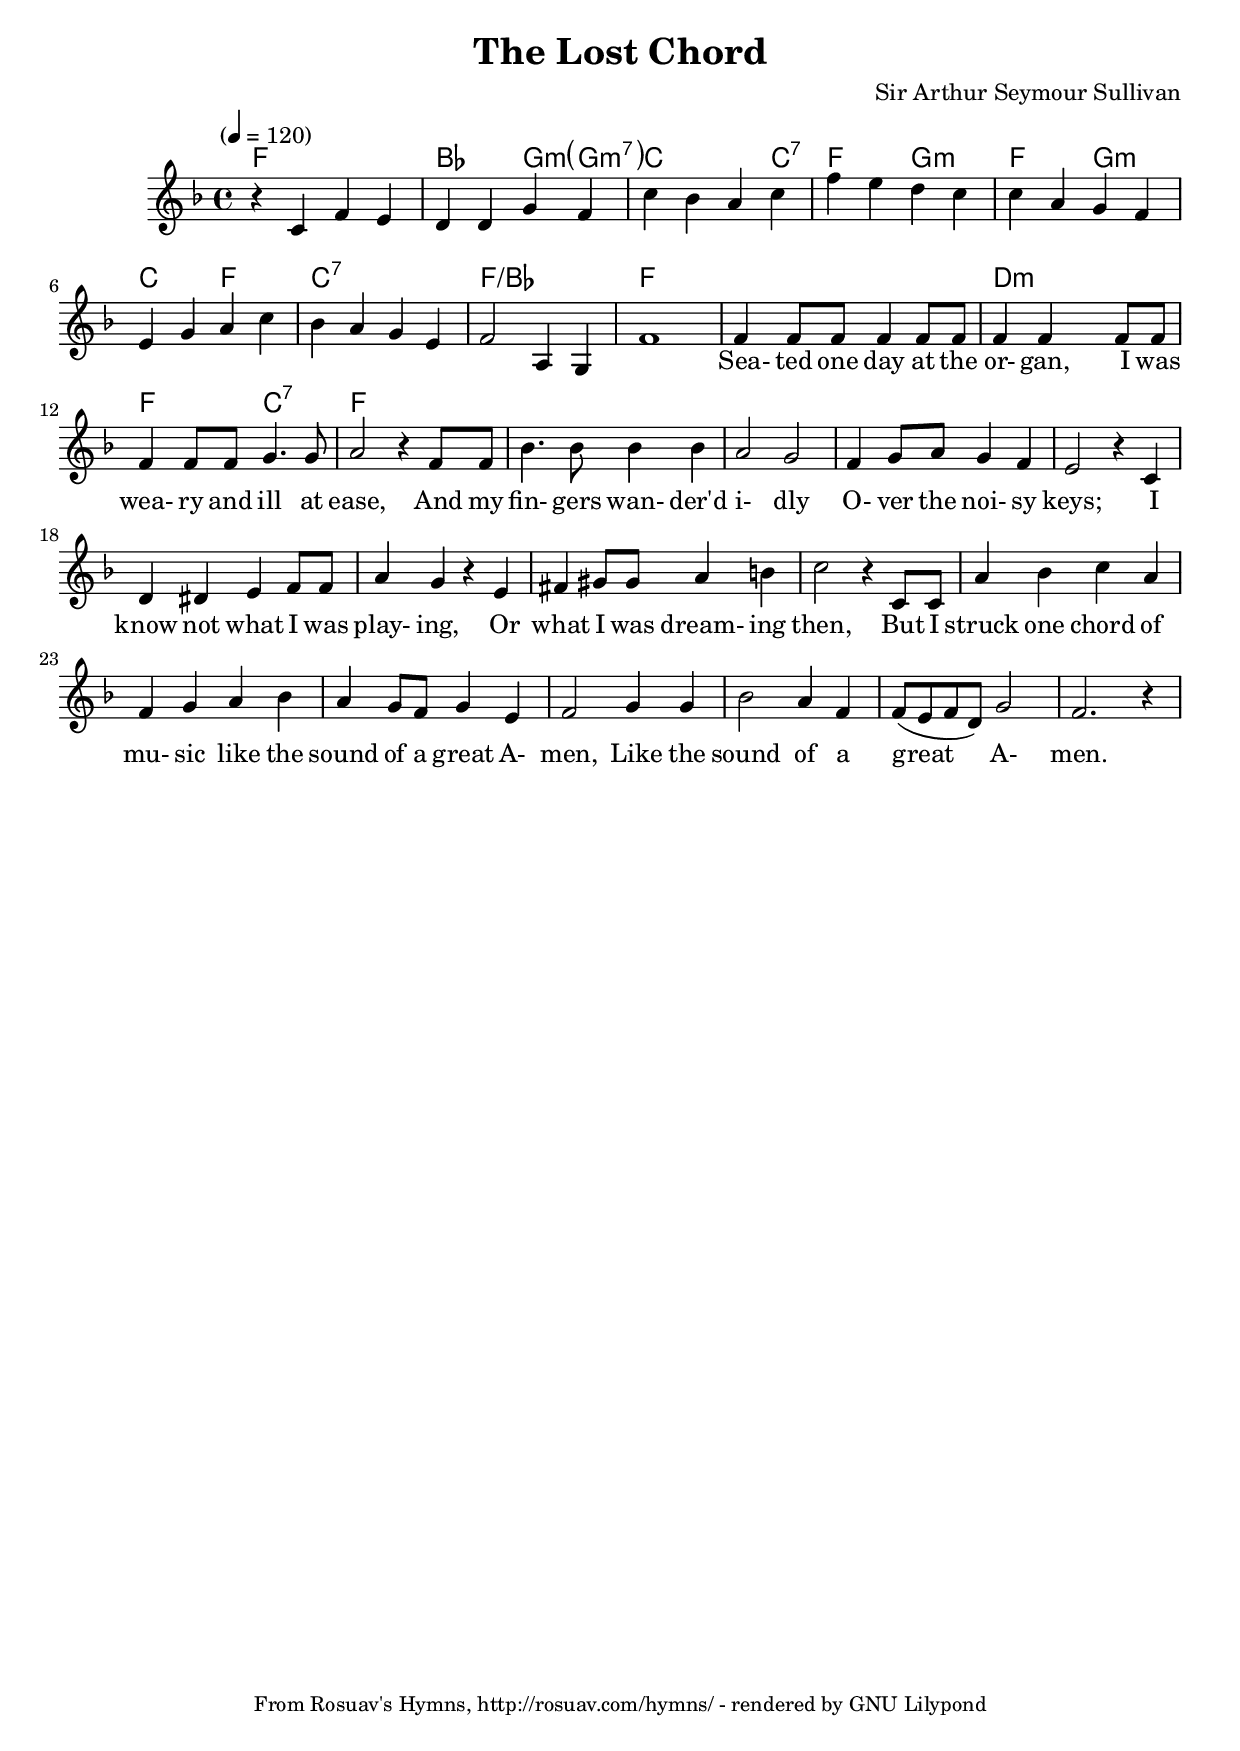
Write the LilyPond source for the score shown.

% The Lost Chord, simplified arrangement for chord and melody
\version "2.24.1"
\include "Hymnal.ly"

\header
{
	title="The Lost Chord"
	composer="Sir Arthur Seymour Sullivan"
}

\score {
	<<
		\new ChordNames {
			\set chordChanges = ##t
			\transpose c c,
			\chordmode {
				% Use "\parenthesize bf" to put the chord name in parens.
				% Only applicable if the chord changed at that point.
				% CJA 20250902: Using parens for uncertain notation, may or may not need these ones.
				% Clean this up later and use the parens correctly.
				f1 bf2 g4:m \parenthesize g:m7 c2. c4:7 f2 g:m f g:m c f c1:7 f/bf f
				f1 d:m f2 c:7 f1
			}
		}
		\new Staff <<
			\set Staff.midiInstrument = "acoustic grand"
			\key f \major
			\time 4/4
			\tempo "" 4 = 120
			{
				\new Voice = "accomp" \relative f' {
					r4 c f e d d g f c' bf a c
					f e d c c a g f e g a c bf a g e f2 a,4 g f'1
				}
				\new Voice = "melody" \relative f' {
					% Verse one
					f4 f8 f8 f4 f8 f8 f4 f4 s4 f8 f f4 f8 f g4. g8 a2
					r4 f8 f bf4. bf8 bf4 bf a2 g f4 g8 a g4 f e2
					r4 c d ds e f8 f a4 g r e fs gs8 gs a4 b c2
					r4 c,8 c a'4 bf c a f g a bf a g8 f g4 e f2
					g4 g bf2 a4 f f8( e f d) g2 f2. r4
				}
				\addlyrics { \lyr \lyricmode {
					!Sea- ted one day at the or- gan,
					!I was wea- ry and ill at ease,
					!And my fin- gers wan- der'd i- dly
					!O- ver the noi- sy keys;
					!I know not what I was play- ing,
					!Or what I was dream- ing then,
					!But I struck one chord of mu- sic
					!like the sound of a great A- men,
					!Like the sound of a great A- men.
				} }
			}
		>>
	>>
	\layout { }
	\midi { }
	% \midi { \context { \ChordNames \remove Note_performer } } % Stop chords from sounding in the MIDI
}
